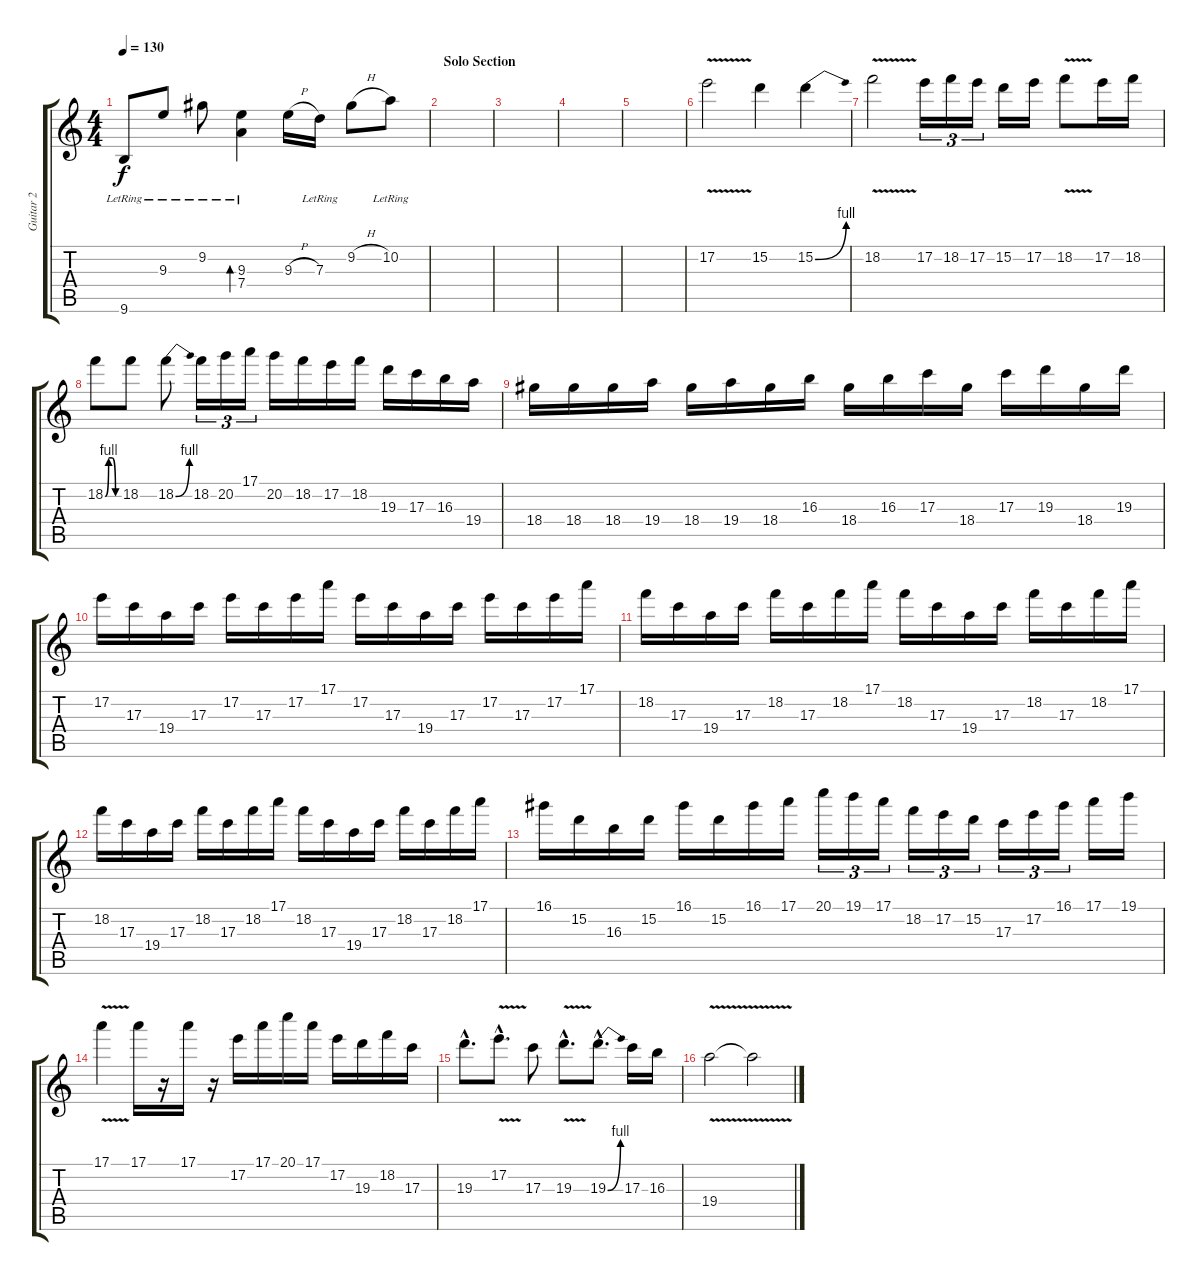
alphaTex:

\track ("Guitar 2" "Guitar 2") {instrument electricguitarclean}
\staff {score tabs}
\tuning (E4 B3 G3 D3 A2 D2) {hide}
\ts (4 4)
\tempo 130
\clef g2
\ks c
9.6{lr}.8{dy f} 9.3{lr}.8 9.2{lr}.8 (9.3{lr} 7.4{lr}).4{bd 60} 9.3{h}.16 7.3{lr}.16 9.2{h}.8 10.2{lr}.8 |
\section ("" "Solo Section")
|
|
|
|
17.2{v}.2{volume 15 balance 8 instrument overdrivenguitar} 15.2.4 15.2{be (bend 0 0 60 4)}.4 |
18.2{v}.2 17.2.16{tu (3 2)} 18.2.16{tu (3 2)} 17.2.16{tu (3 2)} 15.2.16 17.2.16 18.2{v}.8 17.2.16 18.2.16 |
18.2{be (custom 0 0 15 4 30 4 45 0 60 0)}.8 18.2.8 18.2{be (bend 0 0 60 4)}.8 18.2.16{tu (3 2)} 20.2.16{tu (3 2)} 17.1.16{tu (3 2)} 20.2.16 18.2.16 17.2.16 18.2.16 19.3.16 17.3.16 16.3.16 19.4.16 |
18.4.16 18.4.16 18.4.16 19.4.16 18.4.16 19.4.16 18.4.16 16.3.16 18.4.16 16.3.16 17.3.16 18.4.16 17.3.16 19.3.16 18.4.16 19.3.16 |
17.2.16{balance 12} 17.3.16 19.4.16 17.3.16 17.2.16 17.3.16 17.2.16 17.1.16 17.2.16 17.3.16 19.4.16 17.3.16 17.2.16 17.3.16 17.2.16 17.1.16 |
18.2.16 17.3.16 19.4.16 17.3.16 18.2.16 17.3.16 18.2.16 17.1.16 18.2.16 17.3.16 19.4.16 17.3.16 18.2.16 17.3.16 18.2.16 17.1.16 |
18.2.16 17.3.16 19.4.16 17.3.16 18.2.16 17.3.16 18.2.16 17.1.16 18.2.16 17.3.16 19.4.16 17.3.16 18.2.16 17.3.16 18.2.16 17.1.16 |
16.1.16 15.2.16 16.3.16 15.2.16 16.1.16 15.2.16 16.1.16 17.1.16 20.1.16{tu (3 2)} 19.1.16{tu (3 2)} 17.1.16{tu (3 2)} 18.2.16{tu (3 2)} 17.2.16{tu (3 2)} 15.2.16{tu (3 2)} 17.3.16{tu (3 2)} 17.2.16{tu (3 2)} 16.1.16{tu (3 2)} 17.1.16 19.1.16 |
17.1{v}.4{volume 15 balance 8} 17.1.16 r.16 17.1.16 r.16 17.2.16 17.1.16 20.1.16 17.1.16 17.2.16 19.3.16 18.2.16 17.3.16 |
19.3{hac}.8{d} 17.2{v hac}.8{d} 17.3.8 19.3{v hac}.8{d} 19.3{be (bend 0 0 60 4) hac}.8{d} 17.3.16 16.3.16 |
19.4{v}.2 19.4{t}.2{volume 0}
